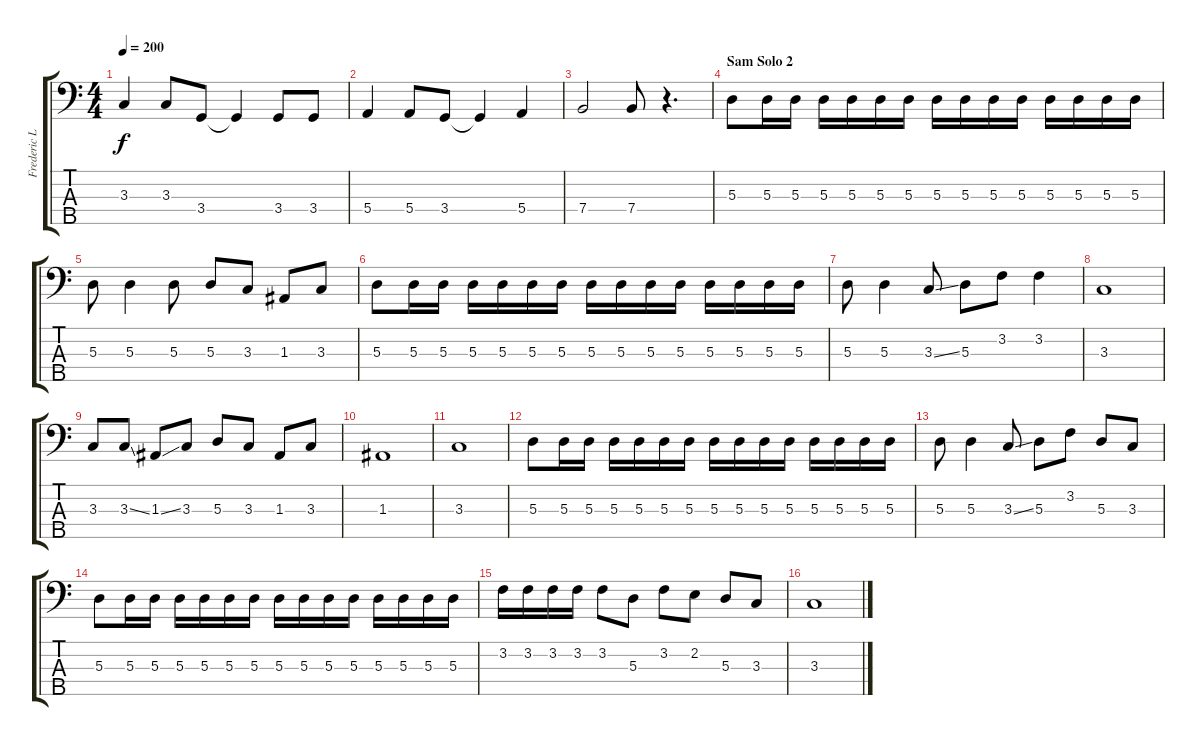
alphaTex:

\track ("Frederic Leclercq | Bass" "Frederic L") {instrument electricbassfinger}
\staff {score tabs}
\tuning (G2 D2 A1 E1 B0) {hide}
\ts (4 4)
\tempo 200
\clef f4
\ks c
3.3.4{dy f} 3.3.8 3.4.8 3.4{t}.4 3.4.8 3.4.8 |
5.4.4 5.4.8 3.4.8 3.4{t}.4 5.4.4 |
7.4.2 7.4.8 r.4{d} |
\section ("" "Sam Solo 2")
5.3.8 5.3.16 5.3.16 5.3.16 5.3.16 5.3.16 5.3.16 5.3.16 5.3.16 5.3.16 5.3.16 5.3.16 5.3.16 5.3.16 5.3.16 |
5.3.8 5.3.4 5.3.8 5.3.8 3.3.8 1.3.8 3.3.8 |
5.3.8 5.3.16 5.3.16 5.3.16 5.3.16 5.3.16 5.3.16 5.3.16 5.3.16 5.3.16 5.3.16 5.3.16 5.3.16 5.3.16 5.3.16 |
5.3.8 5.3.4 3.3{ss}.8 5.3.8 3.2.8 3.2.4 |
3.3.1 |
3.3.8 3.3{ss}.8 1.3{ss}.8 3.3.8 5.3.8 3.3.8 1.3.8 3.3.8 |
1.3.1 |
3.3.1 |
5.3.8 5.3.16 5.3.16 5.3.16 5.3.16 5.3.16 5.3.16 5.3.16 5.3.16 5.3.16 5.3.16 5.3.16 5.3.16 5.3.16 5.3.16 |
5.3.8 5.3.4 3.3{ss}.8 5.3.8 3.2.8 5.3.8 3.3.8 |
5.3.8 5.3.16 5.3.16 5.3.16 5.3.16 5.3.16 5.3.16 5.3.16 5.3.16 5.3.16 5.3.16 5.3.16 5.3.16 5.3.16 5.3.16 |
3.2.16 3.2.16 3.2.16 3.2.16 3.2.8 5.3.8 3.2.8 2.2.8 5.3.8 3.3.8 |
3.3.1
